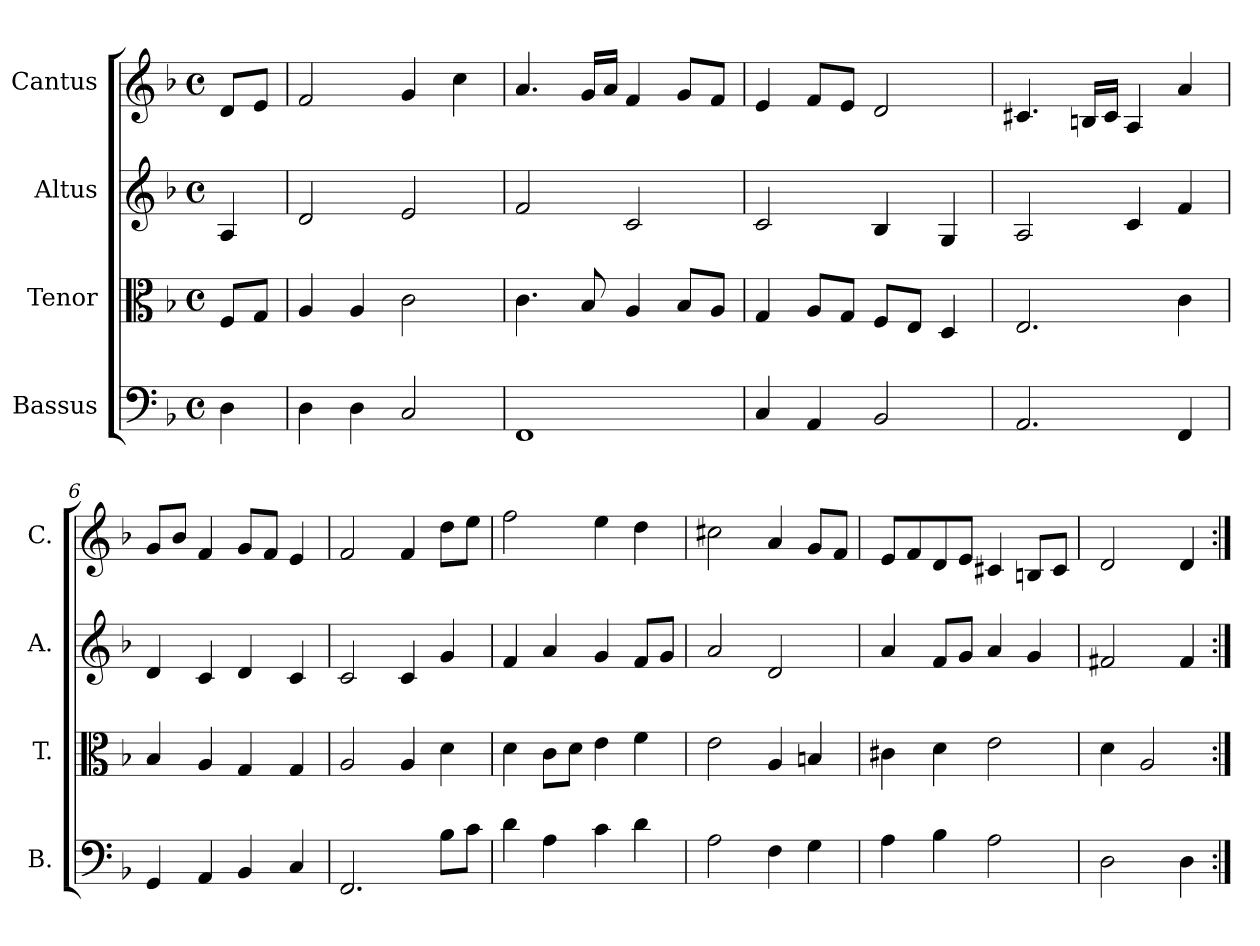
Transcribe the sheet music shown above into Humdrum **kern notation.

**kern	**kern	**kern	**kern
*part4	*part3	*part2	*part1
*staff4	*staff3	*staff2	*staff1
*I"Bassus	*I"Tenor	*I"Altus	*I"Cantus
*I'B.	*I'T.	*I'A.	*I'C.
*clefF4	*clefC3	*clefG2	*clefG2
*k[b-]	*k[b-]	*k[b-]	*k[b-]
*F:	*F:	*F:	*F:
*M4/4	*M4/4	*M4/4	*M4/4
*met(c)	*met(c)	*met(c)	*met(c)
=1	=1	=1	=1
4D\	8F/L	4A/	8d/L
.	8G/J	.	8e/J
=2	=2	=2	=2
4D\	4A/	2d/	2f/
4D\	4A/	.	.
2C/	2c\	2e/	4g/
.	.	.	4cc\
=3	=3	=3	=3
1FF	4.c\	2f/	4.a/
.	8B-/	.	16g/LL
.	.	.	16a/JJ
.	4A/	2c/	4f/
.	8B-/L	.	8g/L
.	8A/J	.	8f/J
=4	=4	=4	=4
4C/	4G/	2c/	4e/
4AA/	8A/L	.	8f/L
.	8G/J	.	8e/J
2BB-/	8F/L	4B-/	2d/
.	8E/J	.	.
.	4D/	4G/	.
=5	=5	=5	=5
2.AA/	2.E/	2A/	4.c#X/
.	.	.	16Bn/LL
.	.	.	16c#/JJ
.	.	4c/	4A/
4FF/	4c\	4f/	4a/
=6	=6	=6	=6
4GG/	4B-/	4d/	8g/L
.	.	.	8b-/J
4AA/	4A/	4c/	4f/
4BB-/	4G/	4d/	8g/L
.	.	.	8f/J
4C/	4G/	4c/	4e/
=7	=7	=7	=7
2.FF/	2A/	2c/	2f/
.	4A/	4c/	4f/
8B-\L	4d\	4g/	8dd\L
8c\J	.	.	8ee\J
=8	=8	=8	=8
4d\	4d\	4f/	2ff\
4A\	8c\L	4a/	.
.	8d\J	.	.
4c\	4e\	4g/	4ee\
4d\	4f\	8f/L	4dd\
.	.	8g/J	.
=9	=9	=9	=9
2A\	2e\	2a/	2cc#X\
4F\	4A/	2d/	4a/
4G\	4Bn/	.	8g/L
.	.	.	8f/J
=10	=10	=10	=10
4A\	4c#X\	4a/	8e/L
.	.	.	8f/
4B-\	4d\	8f/L	8d/
.	.	8g/J	8e/J
2A\	2e\	4a/	4c#X/
.	.	4g/	8Bn/L
.	.	.	8c#/J
=11	=11	=11	=11
2D\	4d\	2f#X/	2d/
.	2A/	.	.
4D\	.	4f#/	4d/
=:|!	=:|!	=:|!	=:|!
*-	*-	*-	*-
